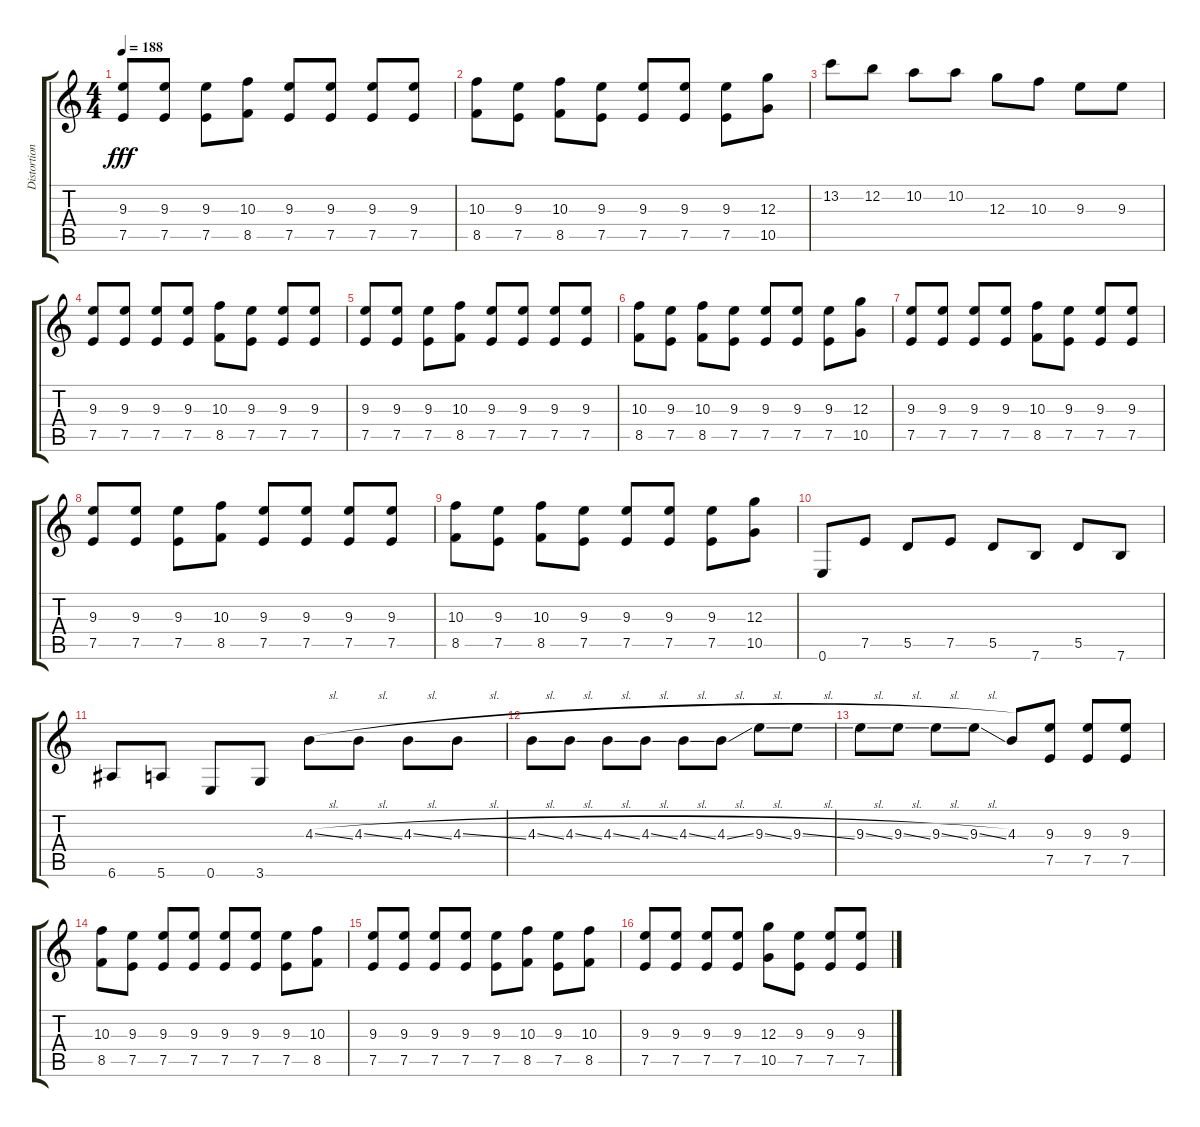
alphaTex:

\track ("Distortion Guitar" "Distortion") {instrument distortionguitar}
\staff {score tabs}
\tuning (E4 B3 G3 D3 A2 E2) {hide}
\ts (4 4)
\tempo 188
\clef g2
\ks c
(9.3 7.5).8{dy fff} (9.3 7.5).8 (9.3 7.5).8 (10.3 8.5).8 (9.3 7.5).8 (9.3 7.5).8 (9.3 7.5).8 (9.3 7.5).8 |
(10.3 8.5).8 (9.3 7.5).8 (10.3 8.5).8 (9.3 7.5).8 (9.3 7.5).8 (9.3 7.5).8 (9.3 7.5).8 (12.3 10.5).8 |
13.2.8 12.2.8 10.2.8 10.2.8 12.3.8 10.3.8 9.3.8 9.3.8 |
(9.3 7.5).8 (9.3 7.5).8 (9.3 7.5).8 (9.3 7.5).8 (10.3 8.5).8 (9.3 7.5).8 (9.3 7.5).8 (9.3 7.5).8 |
(9.3 7.5).8 (9.3 7.5).8 (9.3 7.5).8 (10.3 8.5).8 (9.3 7.5).8 (9.3 7.5).8 (9.3 7.5).8 (9.3 7.5).8 |
(10.3 8.5).8 (9.3 7.5).8 (10.3 8.5).8 (9.3 7.5).8 (9.3 7.5).8 (9.3 7.5).8 (9.3 7.5).8 (12.3 10.5).8 |
(9.3 7.5).8 (9.3 7.5).8 (9.3 7.5).8 (9.3 7.5).8 (10.3 8.5).8 (9.3 7.5).8 (9.3 7.5).8 (9.3 7.5).8 |
(9.3 7.5).8 (9.3 7.5).8 (9.3 7.5).8 (10.3 8.5).8 (9.3 7.5).8 (9.3 7.5).8 (9.3 7.5).8 (9.3 7.5).8 |
(10.3 8.5).8 (9.3 7.5).8 (10.3 8.5).8 (9.3 7.5).8 (9.3 7.5).8 (9.3 7.5).8 (9.3 7.5).8 (12.3 10.5).8 |
0.6.8 7.5.8 5.5.8 7.5.8 5.5.8 7.6.8 5.5.8 7.6.8 |
6.6.8 5.6.8 0.6.8 3.6.8 4.3{sl}.8 4.3{sl}.8 4.3{sl}.8 4.3{sl}.8 |
4.3{sl}.8 4.3{sl}.8 4.3{sl}.8 4.3{sl}.8 4.3{sl}.8 4.3{sl}.8 9.3{sl}.8 9.3{sl}.8 |
9.3{sl}.8 9.3{sl}.8 9.3{sl}.8 9.3{sl}.8 4.3.8 (9.3 7.5).8 (9.3 7.5).8 (9.3 7.5).8 |
(10.3 8.5).8 (9.3 7.5).8 (9.3 7.5).8 (9.3 7.5).8 (9.3 7.5).8 (9.3 7.5).8 (9.3 7.5).8 (10.3 8.5).8 |
(9.3 7.5).8 (9.3 7.5).8 (9.3 7.5).8 (9.3 7.5).8 (9.3 7.5).8 (10.3 8.5).8 (9.3 7.5).8 (10.3 8.5).8 |
(9.3 7.5).8 (9.3 7.5).8 (9.3 7.5).8 (9.3 7.5).8 (12.3 10.5).8 (9.3 7.5).8 (9.3 7.5).8 (9.3 7.5).8
